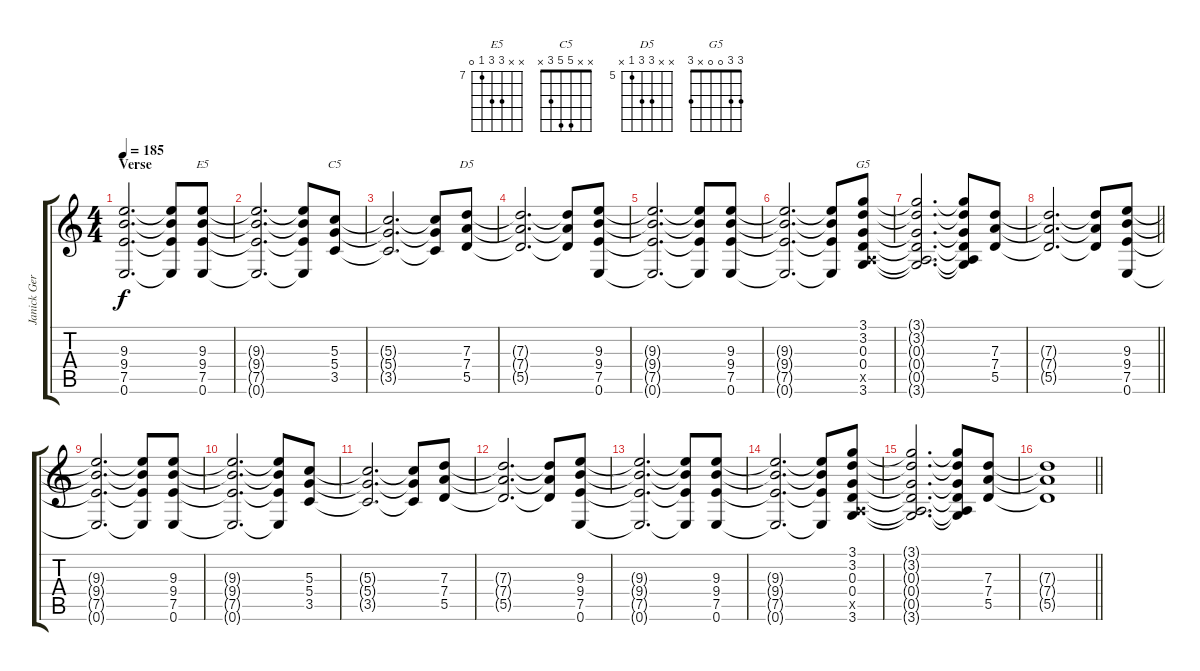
\track ("Janick Gers" "Janick Ger") {instrument overdrivenguitar}
\staff {score tabs}
\tuning (E4 B3 G3 D3 A2 E2) {hide}
\chord ("E5" x x 9 9 7 0) {firstfret 7}
\chord ("C5" x x 5 5 3 x)
\chord ("D5" x x 7 7 5 x) {firstfret 5}
\chord ("G5" 3 3 0 0 x 3)
\ts (4 4)
\section ("" "Verse")
\tempo 185
\clef g2
\ks c
(9.3{t} 9.4{t} 7.5{t} 0.6{t}).2{d dy f} (9.3{t} 9.4{t} 7.5{t} 0.6{t}).8 (9.3 9.4 7.5 0.6).8{ch "E5"} |
(9.3{t} 9.4{t} 7.5{t} 0.6{t}).2{d} (9.3{t} 9.4{t} 7.5{t} 0.6{t}).8 (5.3 5.4 3.5).8{ch "C5"} |
(5.3{t} 5.4{t} 3.5{t}).2{d} (5.3{t} 5.4{t} 3.5{t}).8 (7.3 7.4 5.5).8{ch "D5"} |
(7.3{t} 7.4{t} 5.5{t}).2{d} (7.3{t} 7.4{t} 5.5{t}).8 (9.3 9.4 7.5 0.6).8 |
(9.3{t} 9.4{t} 7.5{t} 0.6{t}).2{d} (9.3{t} 9.4{t} 7.5{t} 0.6{t}).8 (9.3 9.4 7.5 0.6).8 |
(9.3{t} 9.4{t} 7.5{t} 0.6{t}).2{d} (9.3{t} 9.4{t} 7.5{t} 0.6{t}).8 (3.1 3.2 0.3 0.4 0.5{x} 3.6).8{ch "G5"} |
(3.1{t} 3.2{t} 0.3{t} 0.4{t} 0.5{t} 3.6{t}).2{d} (3.1{t} 3.2{t} 0.3{t} 0.4{t} 0.5{t} 3.6{t}).8 (7.3 7.4 5.5).8 |
\barLineRight lightlight
(7.3{t} 7.4{t} 5.5{t}).2{d} (7.3{t} 7.4{t} 5.5{t}).8 (9.3 9.4 7.5 0.6).8 |
(9.3{t} 9.4{t} 7.5{t} 0.6{t}).2{d} (9.3{t} 9.4{t} 7.5{t} 0.6{t}).8 (9.3 9.4 7.5 0.6).8 |
(9.3{t} 9.4{t} 7.5{t} 0.6{t}).2{d} (9.3{t} 9.4{t} 7.5{t} 0.6{t}).8 (5.3 5.4 3.5).8 |
(5.3{t} 5.4{t} 3.5{t}).2{d} (5.3{t} 5.4{t} 3.5{t}).8 (7.3 7.4 5.5).8 |
(7.3{t} 7.4{t} 5.5{t}).2{d} (7.3{t} 7.4{t} 5.5{t}).8 (9.3 9.4 7.5 0.6).8 |
(9.3{t} 9.4{t} 7.5{t} 0.6{t}).2{d} (9.3{t} 9.4{t} 7.5{t} 0.6{t}).8 (9.3 9.4 7.5 0.6).8 |
(9.3{t} 9.4{t} 7.5{t} 0.6{t}).2{d} (9.3{t} 9.4{t} 7.5{t} 0.6{t}).8 (3.1 3.2 0.3 0.4 0.5{x} 3.6).8 |
(3.1{t} 3.2{t} 0.3{t} 0.4{t} 0.5{t} 3.6{t}).2{d} (3.1{t} 3.2{t} 0.3{t} 0.4{t} 0.5{t} 3.6{t}).8 (7.3 7.4 5.5).8 |
\barLineRight lightlight
(7.3{t} 7.4{t} 5.5{t}).1
